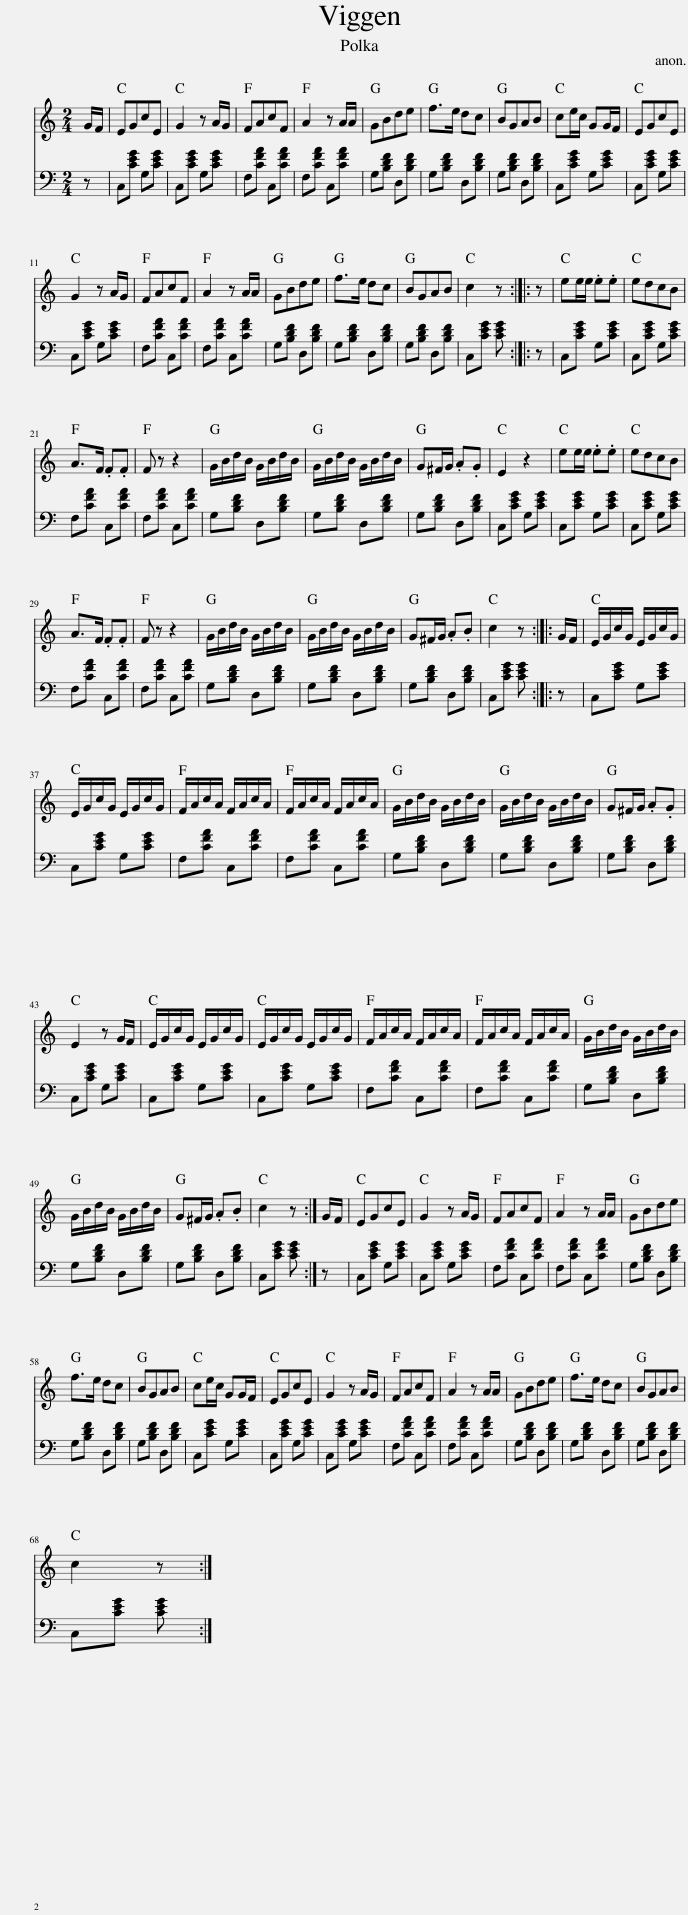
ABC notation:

X:1
%%score 1 2
L:1/8
M:2/4
I:linebreak $
K:C
V:1 treble
V:2 bass
V:1
 G/F/ | EGcE | G2 z A/G/ | FAcF | A2 z A/A/ | %5
 GBde | f>e dc | BGAB | ce/c/ GG/F/ | EGcE |$ %10
 G2 z A/G/ | FAcF | A2 z A/A/ | GBde | f>e dc | %15
 BGAB | c2 z :: z | ee/e/ .e.e | edcB |$ %20
 A>F .F.F | F z z2 | G/B/d/B/ G/B/d/B/ | G/B/d/B/ G/B/d/B/ | G^F/G/ .A.G | %25
 E2 z2 | ee/e/ .e.e | edcB |$ A>F .F.F | F z z2 | %30
 G/B/d/B/ G/B/d/B/ | G/B/d/B/ G/B/d/B/ | G^F/G/ .A.B | c2 z :: G/F/ | %35
 E/G/c/G/ E/G/c/G/ |$ E/G/c/G/ E/G/c/G/ | F/A/c/A/ F/A/c/A/ | F/A/c/A/ F/A/c/A/ | G/B/d/B/ G/B/d/B/ | %40
 G/B/d/B/ G/B/d/B/ | G^F/G/ .A.G |$ E2 z G/F/ | E/G/c/G/ E/G/c/G/ | E/G/c/G/ E/G/c/G/ | %45
 F/A/c/A/ F/A/c/A/ | F/A/c/A/ F/A/c/A/ | G/B/d/B/ G/B/d/B/ |$ G/B/d/B/ G/B/d/B/ | G^F/G/ .A.B | %50
 c2 z :| G/F/ | EGcE | G2 z A/G/ | FAcF | %55
 A2 z A/A/ | GBde |$ f>e dc | BGAB | ce/c/ GG/F/ | %60
 EGcE | G2 z A/G/ | FAcF | A2 z A/A/ | GBde | %65
 f>e dc | BGAB |$ c2 z :| %68
V:2
 z | C,[CEG] G,[CEG] | C,[CEG] G,[CEG] | F,[CFA] C,[CFA] | F,[CFA] C,[CFA] | %5
 G,[B,DF] D,[B,DF] | G,[B,DF] D,[B,DF] | G,[B,DF] D,[B,DF] | C,[CEG] G,[CEG] | C,[CEG] G,[CEG] |$ %10
 C,[CEG] G,[CEG] | F,[CFA] C,[CFA] | F,[CFA] C,[CFA] | G,[B,DF] D,[B,DF] | G,[B,DF] D,[B,DF] | %15
 G,[B,DF] D,[B,DF] | C,[CEG] [CEG] :: z | C,[CEG] G,[CEG] | C,[CEG] G,[CEG] |$ %20
 F,[CFA] C,[CFA] | F,[CFA] C,[CFA] | G,[B,DF] D,[B,DF] | G,[B,DF] D,[B,DF] | G,[B,DF] D,[B,DF] | %25
 C,[CEG] G,[CEG] | C,[CEG] G,[CEG] | C,[CEG] G,[CEG] |$ F,[CFA] C,[CFA] | F,[CFA] C,[CFA] | %30
 G,[B,DF] D,[B,DF] | G,[B,DF] D,[B,DF] | G,[B,DF] D,[B,DF] | C,[CEG] [CEG] :: z | %35
 C,[CEG] G,[CEG] |$ C,[CEG] G,[CEG] | F,[CFA] C,[CFA] | F,[CFA] C,[CFA] | G,[B,DF] D,[B,DF] | %40
 G,[B,DF] D,[B,DF] | G,[B,DF] D,[B,DF] |$ C,[CEG] G,[CEG] | C,[CEG] G,[CEG] | C,[CEG] G,[CEG] | %45
 F,[CFA] C,[CFA] | F,[CFA] C,[CFA] | G,[B,DF] D,[B,DF] |$ G,[B,DF] D,[B,DF] | G,[B,DF] D,[B,DF] | %50
 C,[CEG] [CEG] :| z | C,[CEG] G,[CEG] | C,[CEG] G,[CEG] | F,[CFA] C,[CFA] | %55
 F,[CFA] C,[CFA] | G,[B,DF] D,[B,DF] |$ G,[B,DF] D,[B,DF] | G,[B,DF] D,[B,DF] | C,[CEG] G,[CEG] | %60
 C,[CEG] G,[CEG] | C,[CEG] G,[CEG] | F,[CFA] C,[CFA] | F,[CFA] C,[CFA] | G,[B,DF] D,[B,DF] | %65
 G,[B,DF] D,[B,DF] | G,[B,DF] D,[B,DF] |$ C,[CEG] [CEG] :| %68
